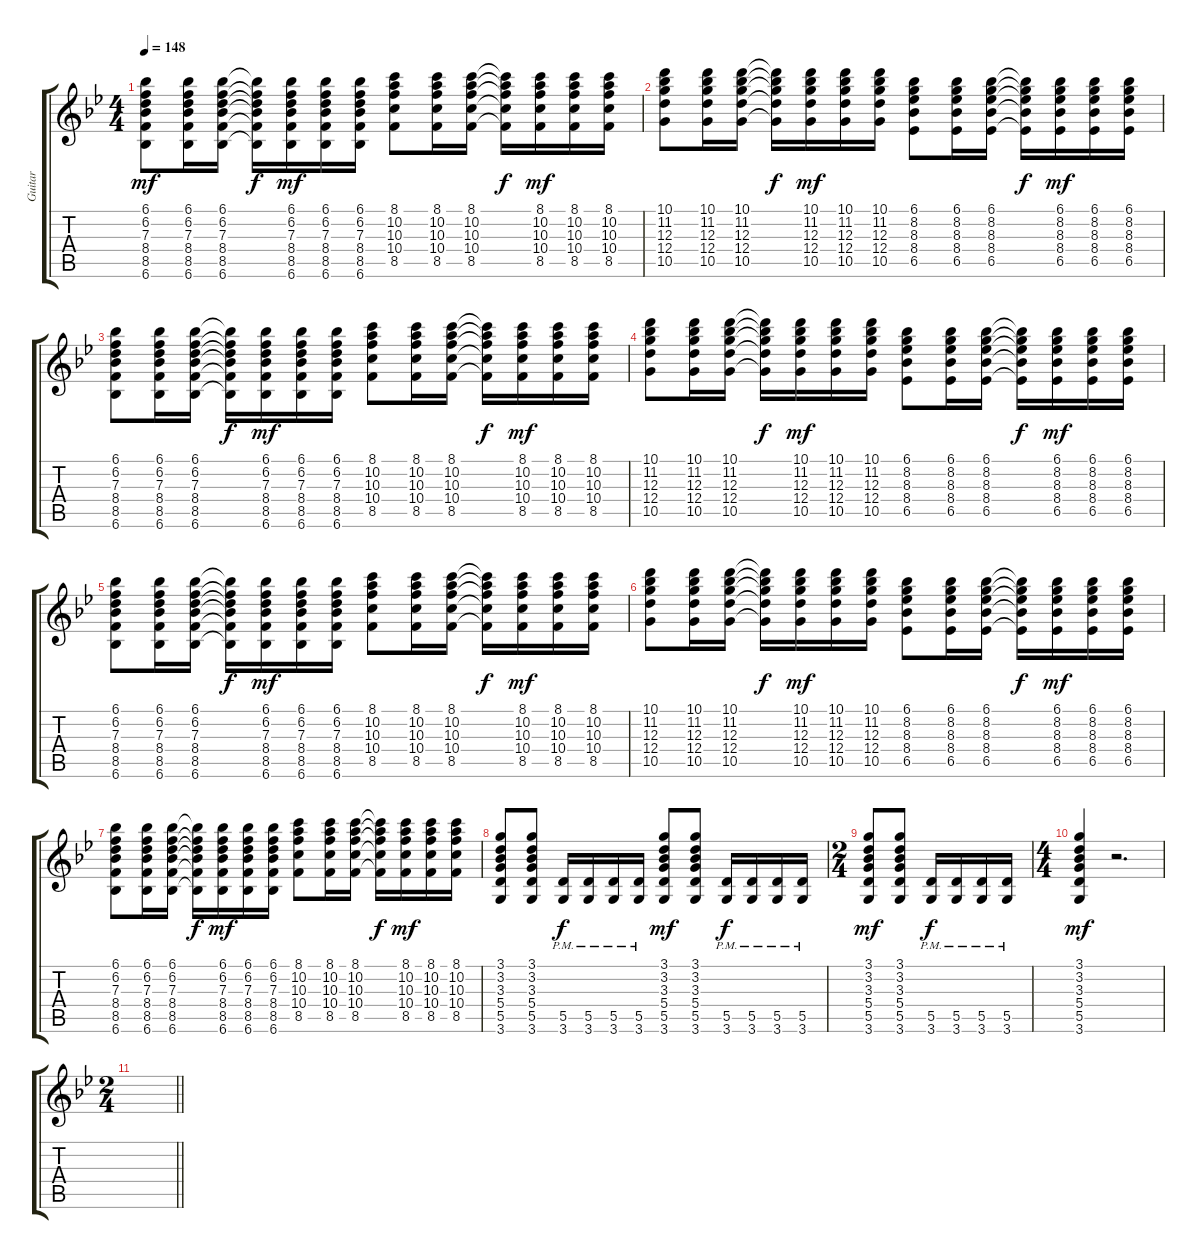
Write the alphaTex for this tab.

\track ("Guitar" "Guitar") {instrument distortionguitar}
\staff {score tabs}
\tuning (E4 B3 G3 D3 A2 E2) {hide}
\ts (4 4)
\tempo 148
\clef g2
\ks gminor
(6.1 6.2 7.3 8.4 8.5 6.6).8{dy mf} (6.1 6.2 7.3 8.4 8.5 6.6).16 (6.1 6.2 7.3 8.4 8.5 6.6).16 (6.1{t} 6.2{t} 7.3{t} 8.4{t} 8.5{t} 6.6{t}).16{dy f} (6.1 6.2 7.3 8.4 8.5 6.6).16{dy mf} (6.1 6.2 7.3 8.4 8.5 6.6).16 (6.1 6.2 7.3 8.4 8.5 6.6).16 (8.1 10.2 10.3 10.4 8.5).8 (8.1 10.2 10.3 10.4 8.5).16 (8.1 10.2 10.3 10.4 8.5).16 (8.1{t} 10.2{t} 10.3{t} 10.4{t} 8.5{t}).16{dy f} (8.1 10.2 10.3 10.4 8.5).16{dy mf} (8.1 10.2 10.3 10.4 8.5).16 (8.1 10.2 10.3 10.4 8.5).16 |
(10.1 11.2 12.3 12.4 10.5).8 (10.1 11.2 12.3 12.4 10.5).16 (10.1 11.2 12.3 12.4 10.5).16 (10.1{t} 11.2{t} 12.3{t} 12.4{t} 10.5{t}).16{dy f} (10.1 11.2 12.3 12.4 10.5).16{dy mf} (10.1 11.2 12.3 12.4 10.5).16 (10.1 11.2 12.3 12.4 10.5).16 (6.1 8.2 8.3 8.4 6.5).8 (6.1 8.2 8.3 8.4 6.5).16 (6.1 8.2 8.3 8.4 6.5).16 (6.1{t} 8.2{t} 8.3{t} 8.4{t} 6.5{t}).16{dy f} (6.1 8.2 8.3 8.4 6.5).16{dy mf} (6.1 8.2 8.3 8.4 6.5).16 (6.1 8.2 8.3 8.4 6.5).16 |
(6.1 6.2 7.3 8.4 8.5 6.6).8 (6.1 6.2 7.3 8.4 8.5 6.6).16 (6.1 6.2 7.3 8.4 8.5 6.6).16 (6.1{t} 6.2{t} 7.3{t} 8.4{t} 8.5{t} 6.6{t}).16{dy f} (6.1 6.2 7.3 8.4 8.5 6.6).16{dy mf} (6.1 6.2 7.3 8.4 8.5 6.6).16 (6.1 6.2 7.3 8.4 8.5 6.6).16 (8.1 10.2 10.3 10.4 8.5).8 (8.1 10.2 10.3 10.4 8.5).16 (8.1 10.2 10.3 10.4 8.5).16 (8.1{t} 10.2{t} 10.3{t} 10.4{t} 8.5{t}).16{dy f} (8.1 10.2 10.3 10.4 8.5).16{dy mf} (8.1 10.2 10.3 10.4 8.5).16 (8.1 10.2 10.3 10.4 8.5).16 |
(10.1 11.2 12.3 12.4 10.5).8 (10.1 11.2 12.3 12.4 10.5).16 (10.1 11.2 12.3 12.4 10.5).16 (10.1{t} 11.2{t} 12.3{t} 12.4{t} 10.5{t}).16{dy f} (10.1 11.2 12.3 12.4 10.5).16{dy mf} (10.1 11.2 12.3 12.4 10.5).16 (10.1 11.2 12.3 12.4 10.5).16 (6.1 8.2 8.3 8.4 6.5).8 (6.1 8.2 8.3 8.4 6.5).16 (6.1 8.2 8.3 8.4 6.5).16 (6.1{t} 8.2{t} 8.3{t} 8.4{t} 6.5{t}).16{dy f} (6.1 8.2 8.3 8.4 6.5).16{dy mf} (6.1 8.2 8.3 8.4 6.5).16 (6.1 8.2 8.3 8.4 6.5).16 |
(6.1 6.2 7.3 8.4 8.5 6.6).8 (6.1 6.2 7.3 8.4 8.5 6.6).16 (6.1 6.2 7.3 8.4 8.5 6.6).16 (6.1{t} 6.2{t} 7.3{t} 8.4{t} 8.5{t} 6.6{t}).16{dy f} (6.1 6.2 7.3 8.4 8.5 6.6).16{dy mf} (6.1 6.2 7.3 8.4 8.5 6.6).16 (6.1 6.2 7.3 8.4 8.5 6.6).16 (8.1 10.2 10.3 10.4 8.5).8 (8.1 10.2 10.3 10.4 8.5).16 (8.1 10.2 10.3 10.4 8.5).16 (8.1{t} 10.2{t} 10.3{t} 10.4{t} 8.5{t}).16{dy f} (8.1 10.2 10.3 10.4 8.5).16{dy mf} (8.1 10.2 10.3 10.4 8.5).16 (8.1 10.2 10.3 10.4 8.5).16 |
(10.1 11.2 12.3 12.4 10.5).8 (10.1 11.2 12.3 12.4 10.5).16 (10.1 11.2 12.3 12.4 10.5).16 (10.1{t} 11.2{t} 12.3{t} 12.4{t} 10.5{t}).16{dy f} (10.1 11.2 12.3 12.4 10.5).16{dy mf} (10.1 11.2 12.3 12.4 10.5).16 (10.1 11.2 12.3 12.4 10.5).16 (6.1 8.2 8.3 8.4 6.5).8 (6.1 8.2 8.3 8.4 6.5).16 (6.1 8.2 8.3 8.4 6.5).16 (6.1{t} 8.2{t} 8.3{t} 8.4{t} 6.5{t}).16{dy f} (6.1 8.2 8.3 8.4 6.5).16{dy mf} (6.1 8.2 8.3 8.4 6.5).16 (6.1 8.2 8.3 8.4 6.5).16 |
(6.1 6.2 7.3 8.4 8.5 6.6).8 (6.1 6.2 7.3 8.4 8.5 6.6).16 (6.1 6.2 7.3 8.4 8.5 6.6).16 (6.1{t} 6.2{t} 7.3{t} 8.4{t} 8.5{t} 6.6{t}).16{dy f} (6.1 6.2 7.3 8.4 8.5 6.6).16{dy mf} (6.1 6.2 7.3 8.4 8.5 6.6).16 (6.1 6.2 7.3 8.4 8.5 6.6).16 (8.1 10.2 10.3 10.4 8.5).8 (8.1 10.2 10.3 10.4 8.5).16 (8.1 10.2 10.3 10.4 8.5).16 (8.1{t} 10.2{t} 10.3{t} 10.4{t} 8.5{t}).16{dy f} (8.1 10.2 10.3 10.4 8.5).16{dy mf} (8.1 10.2 10.3 10.4 8.5).16 (8.1 10.2 10.3 10.4 8.5).16 |
(3.1 3.2 3.3 5.4 5.5 3.6).8 (3.1 3.2 3.3 5.4 5.5 3.6).8 (5.5{pm} 3.6{pm}).16{dy f} (5.5{pm} 3.6{pm}).16 (5.5{pm} 3.6{pm}).16 (5.5{pm} 3.6{pm}).16 (3.1 3.2 3.3 5.4 5.5 3.6).8{dy mf} (3.1 3.2 3.3 5.4 5.5 3.6).8 (5.5{pm} 3.6{pm}).16{dy f} (5.5{pm} 3.6{pm}).16 (5.5{pm} 3.6{pm}).16 (5.5{pm} 3.6{pm}).16 |
\ts (2 4)
(3.1 3.2 3.3 5.4 5.5 3.6).8{dy mf} (3.1 3.2 3.3 5.4 5.5 3.6).8 (5.5{pm} 3.6{pm}).16{dy f} (5.5{pm} 3.6{pm}).16 (5.5{pm} 3.6{pm}).16 (5.5{pm} 3.6{pm}).16 |
\ts (4 4)
(3.1 3.2 3.3 5.4 5.5 3.6).4{dy mf} r.2{d} |
\ts (2 4)
\barLineRight lightlight
